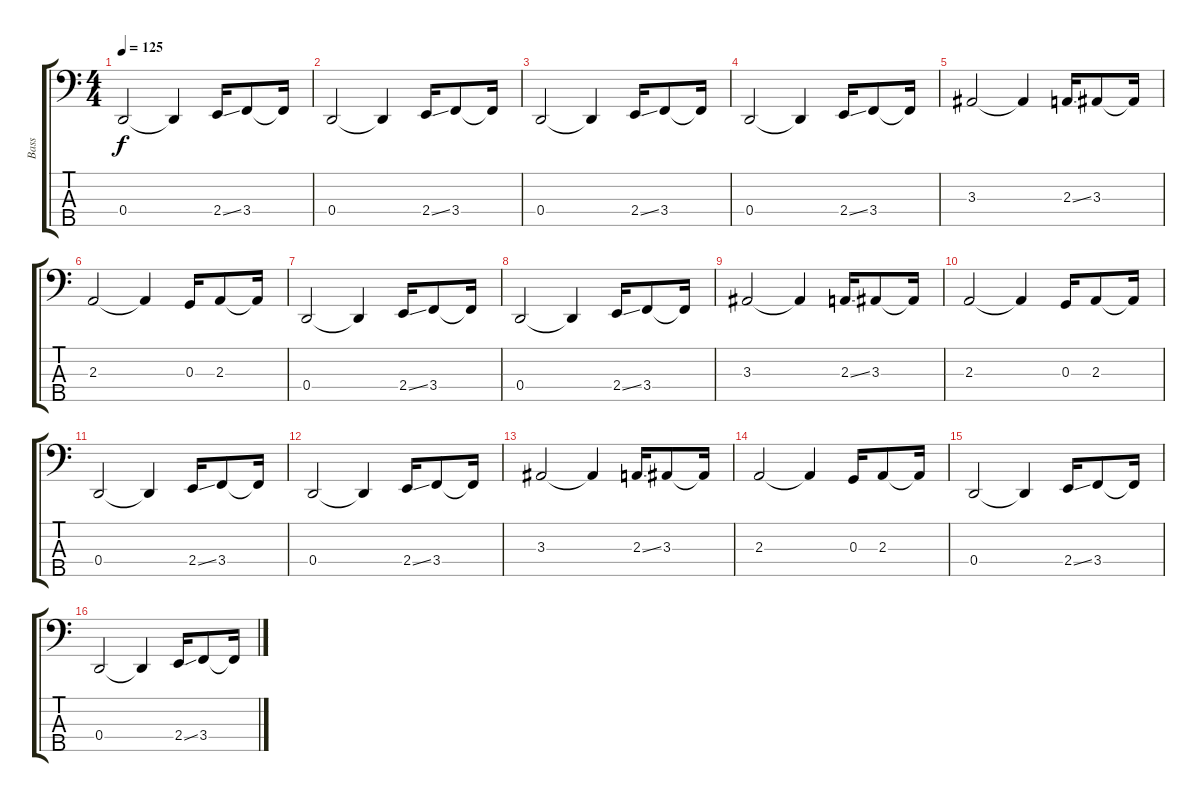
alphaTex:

\track ("Bass" "Bass") {instrument electricbassfinger}
\staff {score tabs}
\tuning (F2 C2 G1 D1 A0) {hide}
\ts (4 4)
\tempo 125
\clef f4
\ks c
0.4.2{dy f} 0.4{t}.4 2.4{ss}.16 3.4.8 3.4{t}.16 |
0.4.2 0.4{t}.4 2.4{ss}.16 3.4.8 3.4{t}.16 |
0.4.2 0.4{t}.4 2.4{ss}.16 3.4.8 3.4{t}.16 |
0.4.2 0.4{t}.4 2.4{ss}.16 3.4.8 3.4{t}.16 |
3.3.2 3.3{t}.4 2.3{ss}.16 3.3.8 3.3{t}.16 |
2.3.2 2.3{t}.4 0.3.16 2.3.8 2.3{t}.16 |
0.4.2 0.4{t}.4 2.4{ss}.16 3.4.8 3.4{t}.16 |
0.4.2 0.4{t}.4 2.4{ss}.16 3.4.8 3.4{t}.16 |
3.3.2 3.3{t}.4 2.3{ss}.16 3.3.8 3.3{t}.16 |
2.3.2 2.3{t}.4 0.3.16 2.3.8 2.3{t}.16 |
0.4.2 0.4{t}.4 2.4{ss}.16 3.4.8 3.4{t}.16 |
0.4.2 0.4{t}.4 2.4{ss}.16 3.4.8 3.4{t}.16 |
3.3.2 3.3{t}.4 2.3{ss}.16 3.3.8 3.3{t}.16 |
2.3.2 2.3{t}.4 0.3.16 2.3.8 2.3{t}.16 |
0.4.2 0.4{t}.4 2.4{ss}.16 3.4.8 3.4{t}.16 |
0.4.2 0.4{t}.4 2.4{ss}.16 3.4.8 3.4{t}.16
